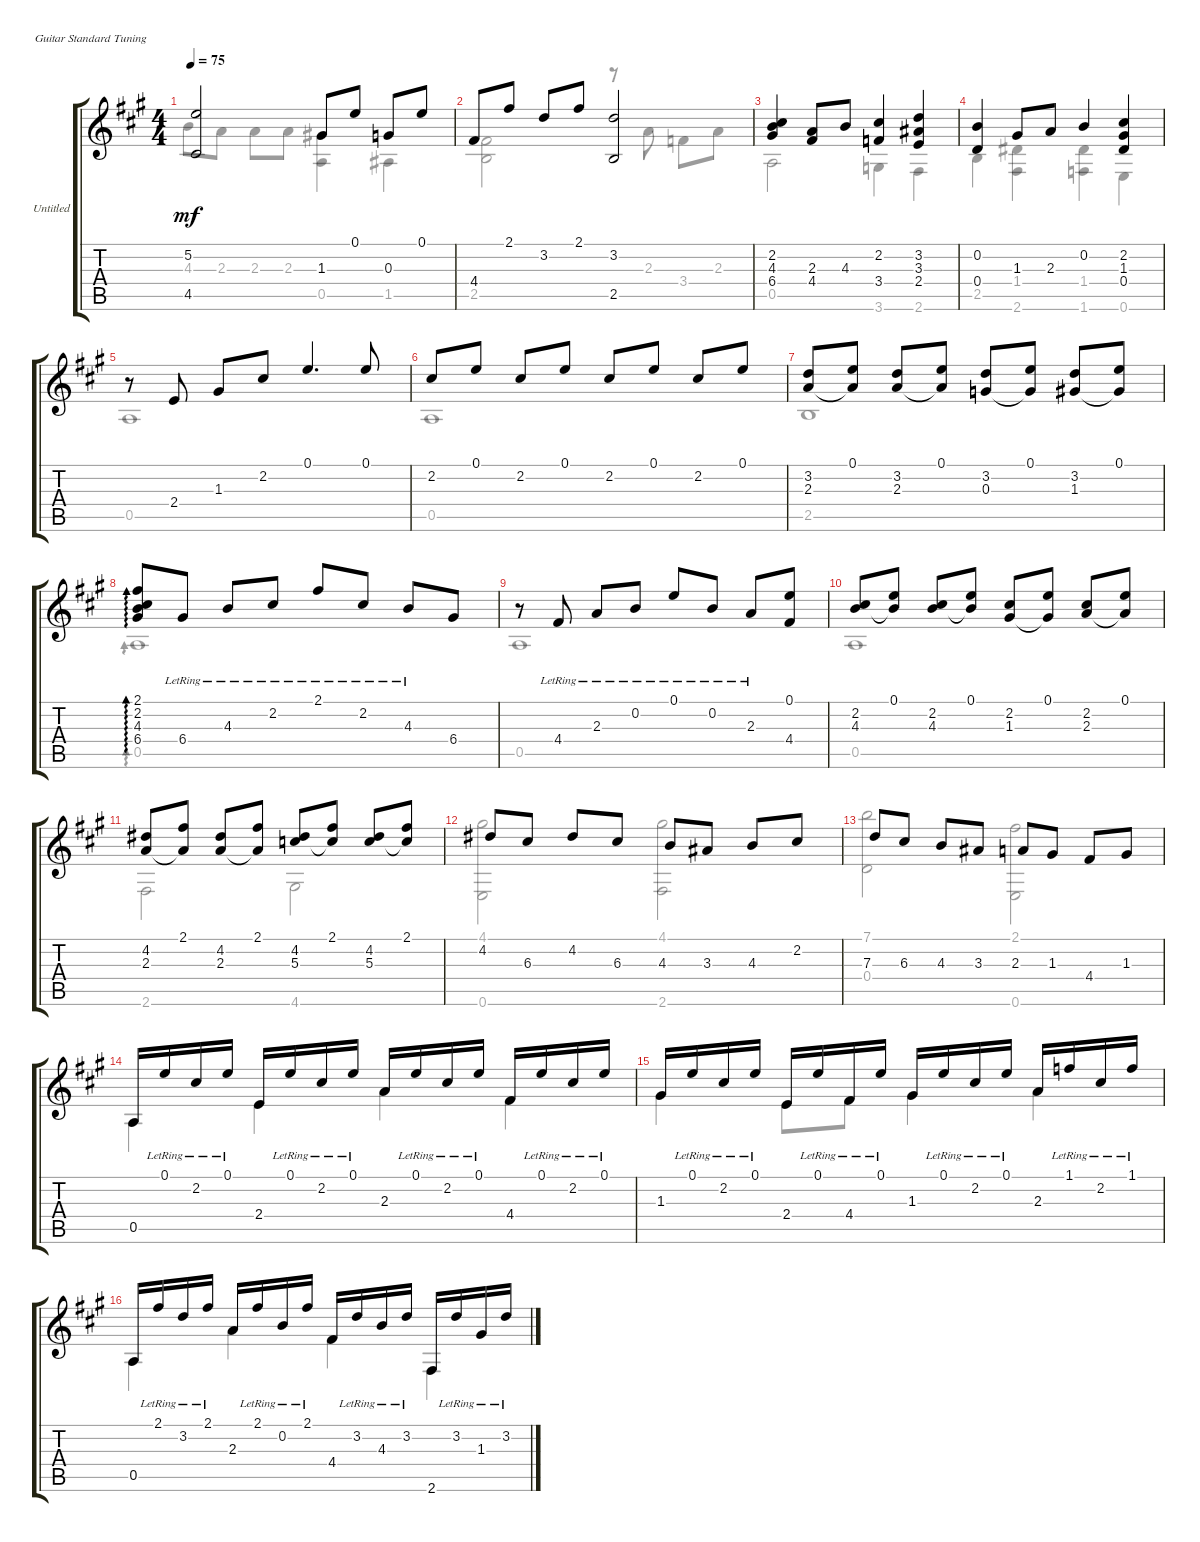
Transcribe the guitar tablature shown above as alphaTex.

\bracketExtendMode groupsimilarinstruments
\firstSystemTrackNameOrientation horizontal
\otherSystemsTrackNameOrientation horizontal
\track ("Untitled" "Untitled") {instrument acousticguitarnylon}
\staff {score tabs}
\tuning (E4 B3 G3 D3 A2 E2)
\voice
\ts (4 4)
\tempo 75
\clef g2
\ks a
(5.2 4.5).2{dy mf} 1.3.8 0.1.8 0.3.8 0.1.8 |
4.4.8 2.1.8 3.2.8 2.1.8 (3.2 2.5).2 |
(2.2 4.3 6.4).4 (2.3 4.4).8 4.3.8 (2.2 3.4).4 (3.2 3.3 2.4).4 |
(0.2 0.4).4 1.3.8 2.3.8 0.2.4 (2.2 1.3 0.4).4 |
r.8 2.4.8 1.3.8 2.2.8 0.1.4{d} 0.1.8 |
2.2.8 0.1.8 2.2.8 0.1.8 2.2.8 0.1.8 2.2.8 0.1.8 |
(3.2 2.3).8 (0.1 2.3{t}).8 (3.2 2.3).8 (0.1 2.3{t}).8 (3.2 0.3).8 (0.1 0.3{t}).8 (3.2 1.3).8 (0.1 1.3{t}).8 |
(2.1 2.2 4.3 6.4).8{ad 0} 6.4{lr}.8 4.3{lr}.8 2.2{lr}.8 2.1{lr}.8 2.2{lr}.8 4.3{lr}.8 6.4.8 |
r.8 4.4{lr}.8 2.3{lr}.8 0.2{lr}.8 0.1{lr}.8 0.2{lr}.8 2.3{lr}.8 (0.1 4.4).8 |
(2.2 4.3).8 (0.1 4.3{t}).8 (2.2 4.3).8 (0.1 4.3{t}).8 (2.2 1.3).8 (0.1 1.3{t}).8 (2.2 2.3).8 (0.1 2.3{t}).8 |
(4.2 2.3).8 (2.1 2.3{t}).8 (4.2 2.3).8 (2.1 2.3{t}).8 (4.2 5.3).8 (2.1 5.3{t}).8 (4.2 5.3).8 (2.1 5.3{t}).8 |
4.2.8 6.3.8 4.2.8 6.3.8 4.3.8 3.3.8 4.3.8 2.2.8 |
7.3.8 6.3.8 4.3.8 3.3.8 2.3.8 1.3.8 4.4.8 1.3.8 |
0.5.16 0.1{lr}.16 2.2{lr}.16 0.1{lr}.16 2.4.16 0.1{lr}.16 2.2{lr}.16 0.1{lr}.16 2.3.16 0.1{lr}.16 2.2{lr}.16 0.1{lr}.16 4.4.16 0.1{lr}.16 2.2{lr}.16 0.1{lr}.16 |
1.3.16 0.1{lr}.16 2.2{lr}.16 0.1{lr}.16 2.4.16 0.1{lr}.16 4.4{lr}.16 0.1{lr}.16 1.3.16 0.1{lr}.16 2.2{lr}.16 0.1{lr}.16 2.3.16 1.1{lr}.16 2.2{lr}.16 1.1{lr}.16 |
0.5.16 2.1{lr}.16 3.2{lr}.16 2.1{lr}.16 2.3.16 2.1{lr}.16 0.2{lr}.16 2.1{lr}.16 4.4.16 3.2{lr}.16 4.3{lr}.16 3.2{lr}.16 2.6.16 3.2{lr}.16 1.3{lr}.16 3.2{lr}.16
\voice
\clef g2
\ottava regular
\simile none
\ks a
4.3.8{dy mf} 2.3.8 2.3.8 2.3.8 (1.3 0.5).4 1.5.4 |
(4.4 2.5).2 r.8 2.3.8 3.4.8 2.3.8 |
0.5.2 3.6.4 2.6.4 |
2.5.4 (1.4 2.6).4 (1.4 1.6).4 0.6.4 |
0.5.1 |
0.5.1 |
2.5.1 |
0.5.1{ad 0} |
0.5.1 |
0.5.1 |
2.6.2 4.6.2 |
(4.1 0.6).2 (4.1 2.6).2 |
(7.1 0.4).2 (2.1 0.6).2 |
0.5.4 2.4.4 2.3.4 4.4.4 |
1.3.4 2.4.8 4.4.8 1.3.4 2.3.4 |
0.5.4 2.3.4 4.4.4 2.6.4
